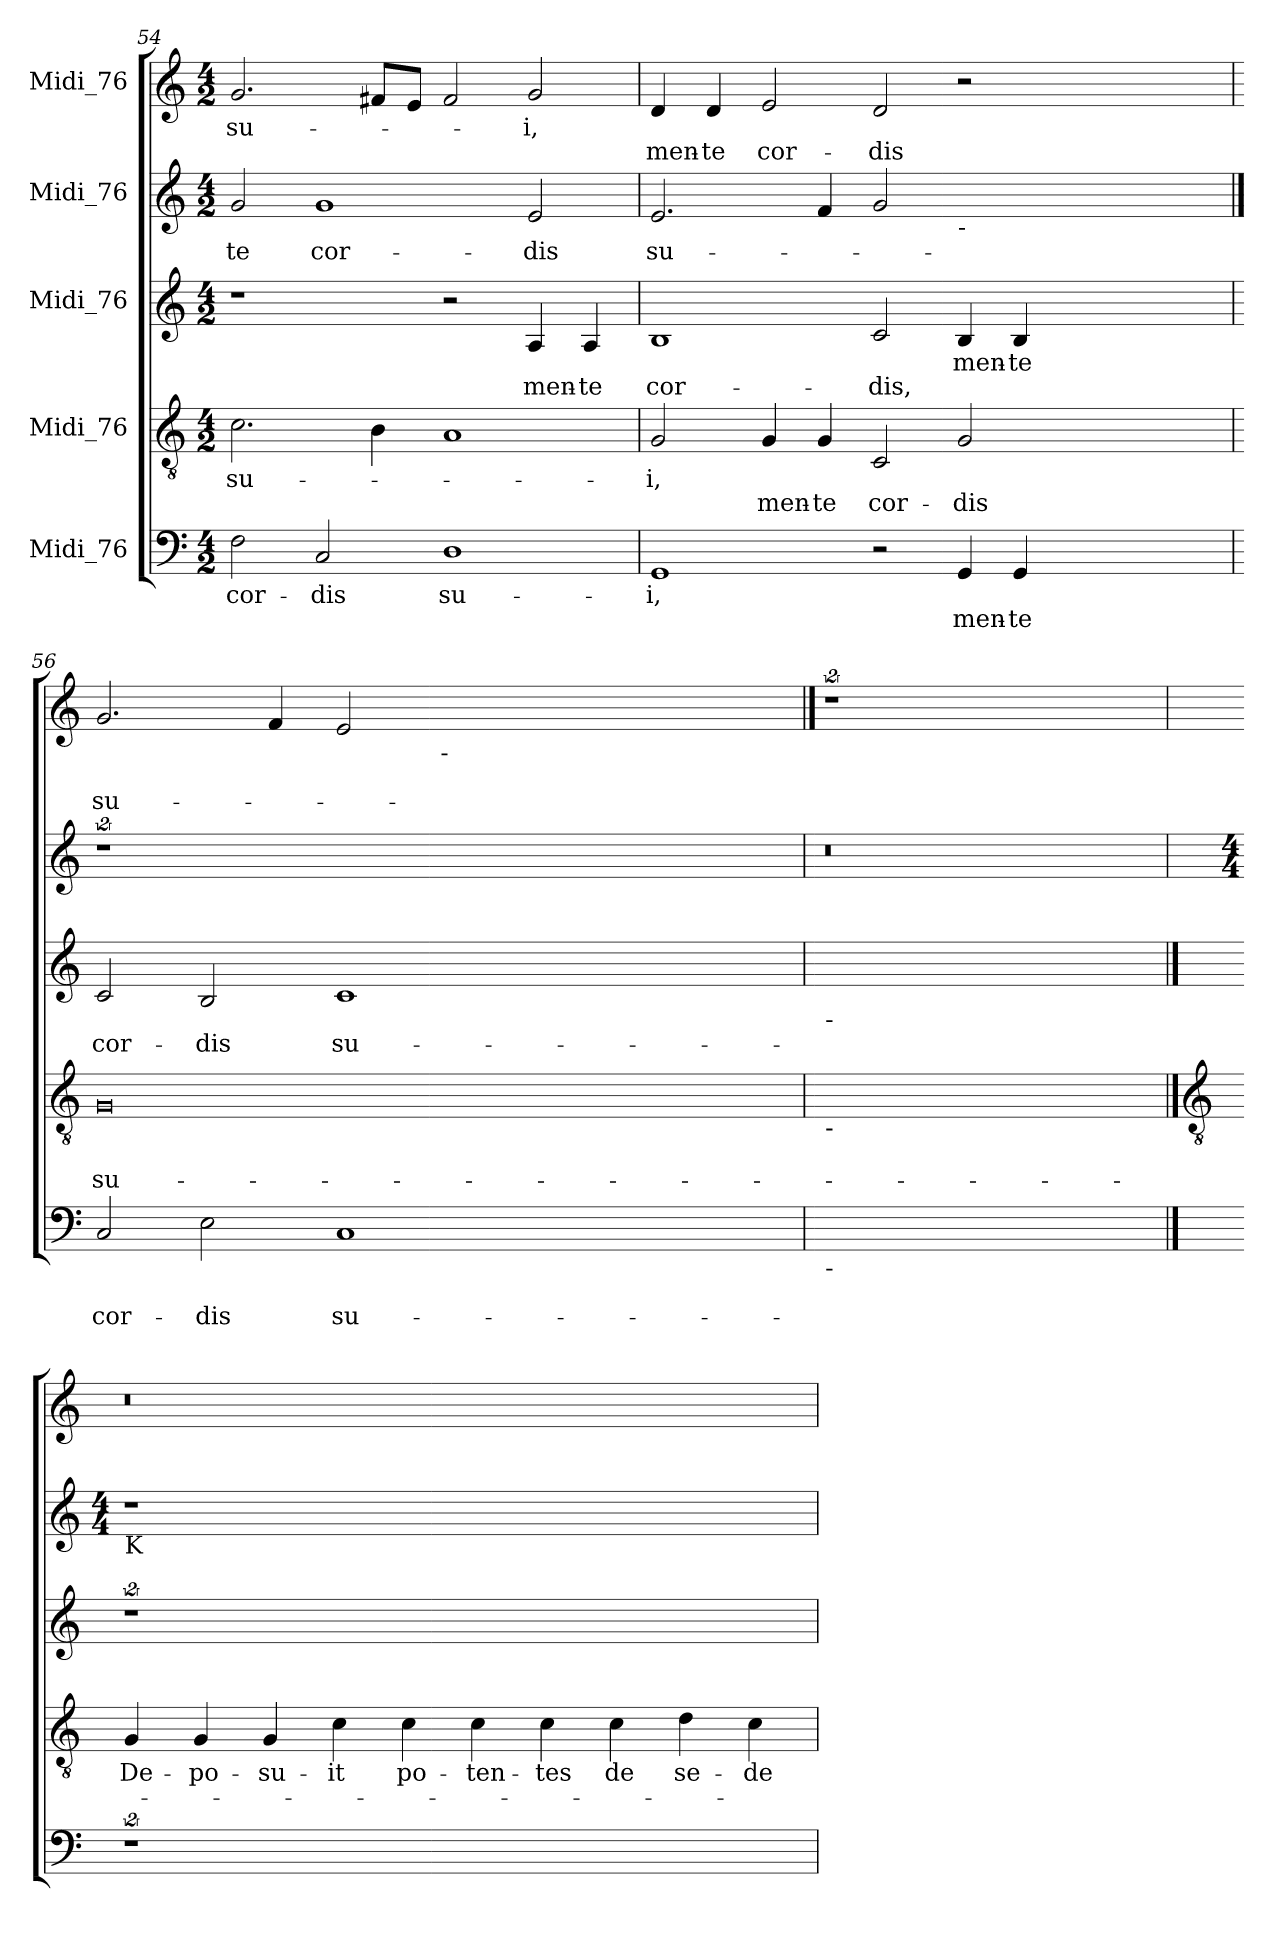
**kern	**text	**text	**kern	**text	**text	**kern	**text	**text	**kern	**text	**kern	**text	**text
*part5	*part5	*part5	*part4	*part4	*part4	*part3	*part3	*part3	*part2	*part2	*part1	*part1	*part1
*staff5	*staff5	*staff5	*staff4	*staff4	*staff4	*staff3	*staff3	*staff3	*staff2	*staff2	*staff1	*staff1	*staff1
*I"Midi_76	*	*	*I"Midi_76	*	*	*I"Midi_76	*	*	*I"Midi_76	*	*I"Midi_76	*	*
*clefF4	*	*	*clefGv2	*	*	*clefG2	*	*	*clefG2	*	*clefG2	*	*
*k[]	*	*	*k[]	*	*	*k[]	*	*	*k[]	*	*k[]	*	*
*C:	*	*	*C:	*	*	*C:	*	*	*C:	*	*C:	*	*
*M4/2	*	*	*M4/2	*	*	*M4/2	*	*	*M4/2	*	*M4/2	*	*
=54	=54	=54	=54	=54	=54	=54	=54	=54	=54	=54	=54	=54	=54
!	!LO:LY:b	!	!	!LO:LY:b	!	!	!	!	!	!LO:LY:b	!	!LO:LY:b	!
2F	cor-	.	2.c	su-	.	1r	.	.	2g	-te	2.g	su-	.
!	!LO:LY:b	!	!	!	!	!	!	!	!	!LO:LY:b	!	!	!
2C	-dis	.	.	.	.	.	.	.	1g	cor-	.	.	.
.	.	.	4B	.	.	.	.	.	.	.	8f#L	.	.
.	.	.	.	.	.	.	.	.	.	.	8eJ	.	.
!	!LO:LY:b	!	!	!	!	!	!	!	!	!	!	!	!
1D	su-	.	1A	.	.	2r	.	.	.	.	2f#	.	.
!	!	!	!	!	!	!	!	!LO:LY:b	!	!LO:LY:b	!	!LO:LY:b	!
.	.	.	.	.	.	4A	.	men-	2e	-dis	2g	-i,	.
!	!	!	!	!	!	!	!	!LO:LY:b	!	!	!	!	!
.	.	.	.	.	.	4A	.	-te	.	.	.	.	.
=55	=55	=55	=55	=55	=55	=55	=55	=55	=55	=55	=55	=55	=55
!	!LO:LY:b	!	!	!LO:LY:b	!	!	!	!LO:LY:b	!	!LO:LY:b	!	!	!LO:LY:b
1GG	-i,	.	2G	-i,	.	1B	.	cor-	2.e	su-	4d	.	men-
!	!	!	!	!	!	!	!	!	!	!	!	!	!LO:LY:b
.	.	.	.	.	.	.	.	.	.	.	4d	.	-te
!	!	!	!	!	!LO:LY:b	!	!	!	!	!	!	!	!LO:LY:b
.	.	.	4G	.	men-	.	.	.	.	.	2e	.	cor-
!	!	!	!	!	!LO:LY:b	!	!	!	!	!	!	!	!
.	.	.	4G	.	-te	.	.	.	4f	.	.	.	.
!	!	!	!	!	!LO:LY:b	!	!	!LO:LY:b	!	!	!	!	!LO:LY:b
2r	.	.	2C	.	cor-	2c	.	-dis,	2g	.	2d	.	-dis
!	!	!	!	!	!	!	!	!	!LO:TX:b:t=-	!	!	!	!
!	!	!LO:LY:b	!	!	!LO:LY:b	!	!LO:LY:b	!	!	!LO:LY:b	!	!	!
4GG	.	men-	2G	.	-dis	4B	men-	.	0gyy	-i.	2r	.	.
!	!	!LO:LY:b	!	!	!	!	!LO:LY:b	!	!	!	!	!	!
4GG	.	-te	.	.	.	4B	-te	.	.	.	.	.	.
1.ryy	.	.	1.ryy	.	.	1.ryy	.	.	.	.	1.ryy	.	.
!!LO:LB:g=z
=56	=56	=56	=56	=56	=56	=56	=56	=56	==56	=56	=56	=56	=56
!	!	!LO:LY:b	!	!	!LO:LY:b	!	!LO:LY:b	!	!	!	!	!	!LO:LY:b
2C	.	cor-	0G	.	su-	2c	cor-	.	2%5r	.	2.g	.	su-
!	!	!LO:LY:b	!	!	!	!	!LO:LY:b	!	!	!	!	!	!
2E	.	-dis	.	.	.	2B	-dis	.	.	.	.	.	.
.	.	.	.	.	.	.	.	.	.	.	4f	.	.
!	!	!LO:LY:b	!	!	!	!	!LO:LY:b	!	!	!	!	!	!
1C	.	su-	.	.	.	1c	su-	.	.	.	2e	.	.
!	!	!	!	!	!	!	!	!	!	!	!LO:TX:b:t=-	!	!
!	!	!	!	!	!	!	!	!	!	!	!	!	!LO:LY:b
.	.	.	.	.	.	.	.	.	.	.	0dyy	.	-i.
1.ryy	.	.	1.ryy	.	.	1.ryy	.	.	.	.	.	.	.
.	.	.	.	.	.	.	.	.	1ryy	.	.	.	.
!!LO:LB:g=z
=57	==57	==57	=57	==57	==57	=57	==57	==57	=57	==57	==57	==57	==57
!	!	!	!	!	!	!LO:TX:b:t=-	!	!	!	!	!	!	!
!	!	!	!LO:TX:b:t=-	!	!	!	!	!	!	!	!	!	!
!LO:TX:b:t=-	!	!	!	!	!	!	!	!	!	!	!	!	!
!	!	!LO:LY:b	!	!	!LO:LY:b	!	!LO:LY:b	!	!	!	!	!	!
0GGyy	.	-i.	0Gyy	.	-i.	0Byy	-i.	.	0r	.	2%5r	.	.
2ryy	.	.	2ryy	.	.	2ryy	.	.	2ryy	.	.	.	.
!!LO:LB:g=z
==58	=58	=58	==58	=58	=58	==58	=58	=58	=58	=58	=58	=58	=58
*	*	*	*clefGv2	*	*	*	*	*	*	*	*	*	*
*	*	*	*	*	*	*	*	*	*k[]	*	*	*	*
*	*	*	*	*	*	*	*	*	*C:	*	*	*	*
*	*	*	*	*	*	*	*	*	*M4/4	*	*	*	*
!	!	!	!	!	!	!	!	!	!LO:TX:b:t=K	!	!	!	!
!	!	!	!	!LO:LY:b	!	!	!	!	!	!	!	!	!
2%5r	.	.	4G	De-	.	2%5r	.	.	1r	.	0r	.	.
!	!	!	!	!LO:LY:b	!	!	!	!	!	!	!	!	!
.	.	.	4G	-po-	.	.	.	.	.	.	.	.	.
!	!	!	!	!LO:LY:b	!	!	!	!	!	!	!	!	!
.	.	.	4G	-su-	.	.	.	.	.	.	.	.	.
!	!	!	!	!LO:LY:b	!	!	!	!	!	!	!	!	!
.	.	.	4c	-it	.	.	.	.	.	.	.	.	.
!	!	!	!	!LO:LY:b	!	!	!	!	!	!	!	!	!
.	.	.	4c	po-	.	.	.	.	1.ryy	.	.	.	.
!	!	!	!	!LO:LY:b	!	!	!	!	!	!	!	!	!
.	.	.	4c	-ten-	.	.	.	.	.	.	.	.	.
!	!	!	!	!LO:LY:b	!	!	!	!	!	!	!	!	!
.	.	.	4c	-tes	.	.	.	.	.	.	.	.	.
!	!	!	!	!LO:LY:b	!	!	!	!	!	!	!	!	!
.	.	.	4c	de	.	.	.	.	.	.	.	.	.
!	!	!	!	!LO:LY:b	!	!	!	!	!	!	!	!	!
.	.	.	4d	se-	.	.	.	.	.	.	2ryy	.	.
!	!	!	!	!LO:LY:b	!	!	!	!	!	!	!	!	!
.	.	.	4c	-de	.	.	.	.	.	.	.	.	.
=	=	=	=	=	=	=	=	=	=	=	=	=	=
*-	*-	*-	*-	*-	*-	*-	*-	*-	*-	*-	*-	*-	*-
